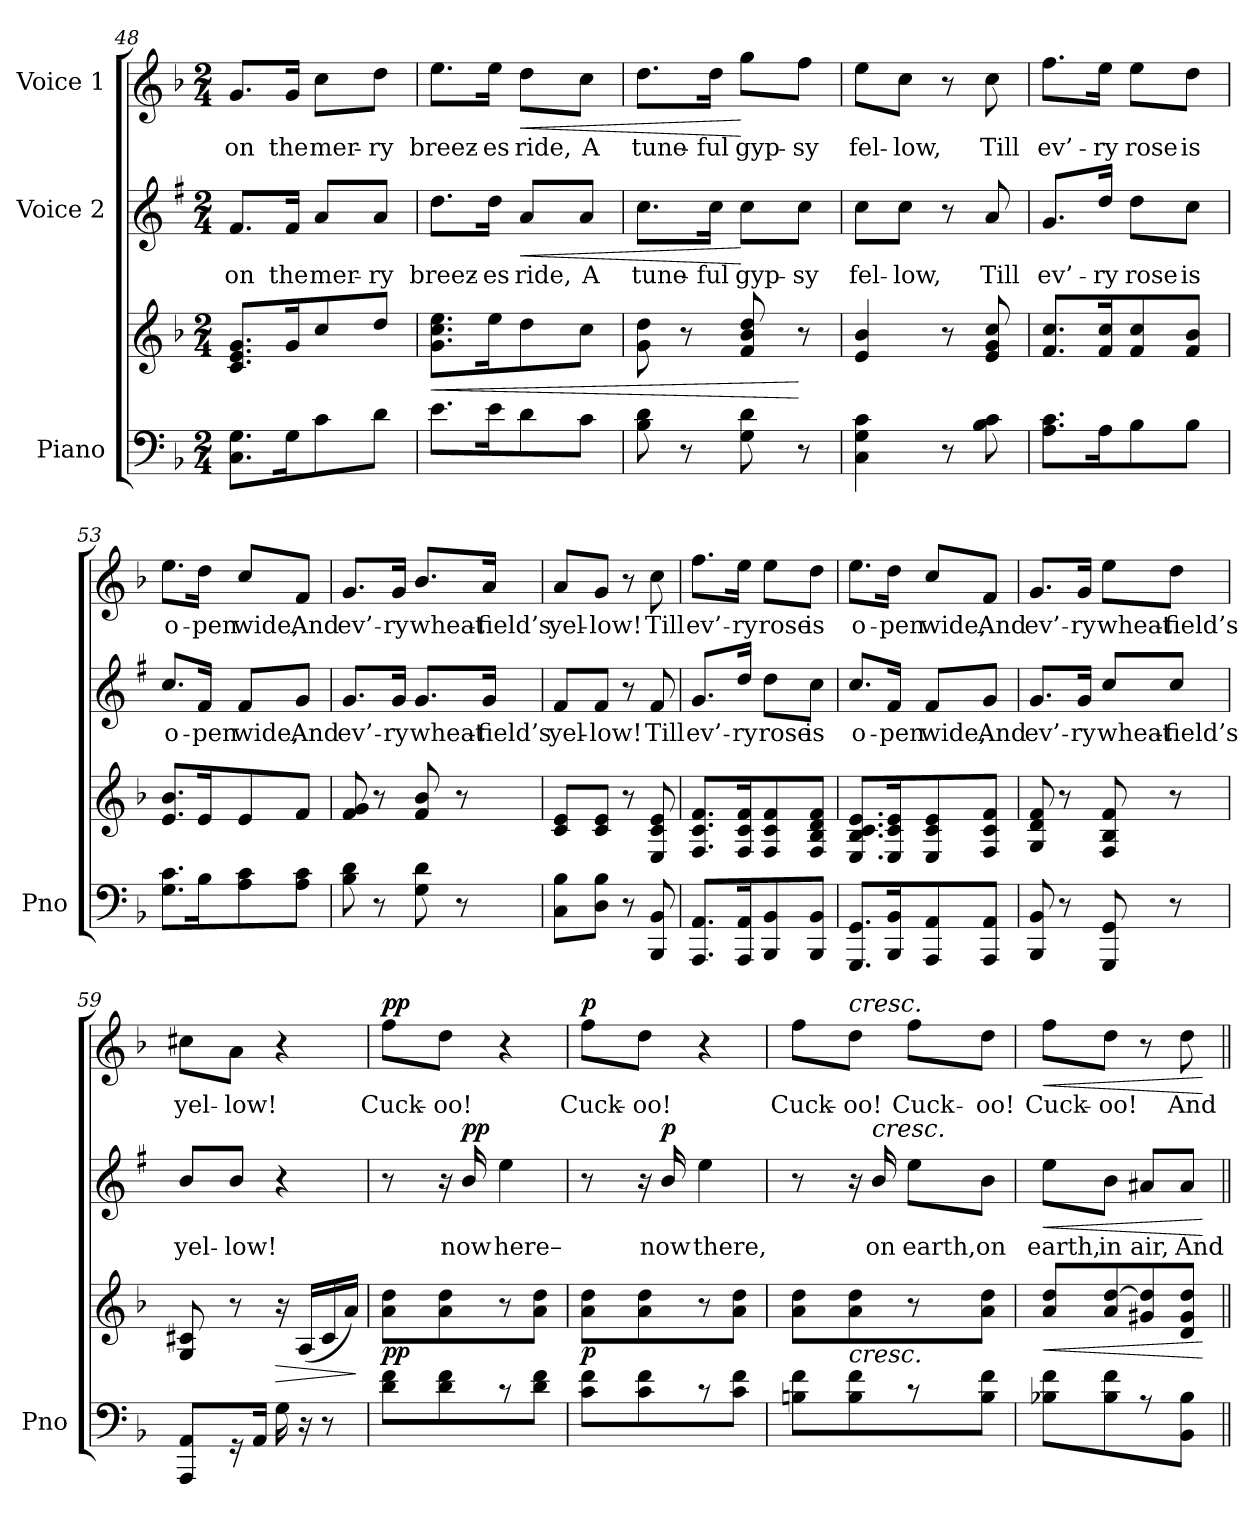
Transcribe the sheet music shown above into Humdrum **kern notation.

**kern	**kern	**dynam	**kern	**text	**dynam	**kern	**text	**dynam
*part3	*part3	*part3	*part2	*part2	*part2	*part1	*part1	*part1
*staff4	*staff3	*staff3/4	*staff2	*staff2	*staff2	*staff1	*staff1	*staff1
*I"Piano	*	*	*I"Voice 2	*	*	*I"Voice 1	*	*
*I'Pno	*	*	*	*	*	*	*	*
*clefF4	*clefG2	*	*clefG2	*	*	*clefG2	*	*
*	*	*	*ITrd1c2	*	*	*	*	*
*k[b-]	*k[b-]	*	*k[b-]	*	*	*k[b-]	*	*
*M2/4	*M2/4	*	*M2/4	*	*	*M2/4	*	*
=48	=48	=48	=48	=48	=48	=48	=48	=48
!	!	!	!	!LO:LY:b	!	!	!LO:LY:b	!
8.C\ 8.G\L	8.c/ 8.e/ 8.g/L	.	8.e/L	-on	.	8.g/L	-on	.
!	!	!	!	!LO:LY:b	!	!	!LO:LY:b	!
16G\K	16g/K	.	16e/Jk	the	.	16g/Jk	the	.
!	!	!	!	!LO:LY:b	!	!	!LO:LY:b	!
8c\	8cc/	.	8g/L	mer-	.	8cc\L	mer-	.
!	!	!	!	!LO:LY:b	!	!	!LO:LY:b	!
8d\J	8dd/J	.	8g/J	-ry	.	8dd\J	-ry	.
=49	=49	=49	=49	=49	=49	=49	=49	=49
!	!	!LO:HP:b	!	!LO:LY:b	!	!	!LO:LY:b	!
8.e\L	8.g\ 8.cc\ 8.ee\L	<	8.cc\L	breez-	.	8.ee\L	breez-	.
!	!	!	!	!LO:LY:b	!	!	!LO:LY:b	!
16e\K	16ee\K	.	16cc\Jk	-es	.	16ee\Jk	-es	.
!	!	!	!	!LO:LY:b	!LO:HP:b	!	!LO:LY:b	!LO:HP:b
8d\	8dd\	.	8g/L	ride,	<	8dd\L	ride,	<
!	!	!	!	!LO:LY:b	!	!	!LO:LY:b	!
8c\J	8cc\J	.	8g/J	A	.	8cc\J	A	.
=50	=50	=50	=50	=50	=50	=50	=50	=50
!	!	!	!	!LO:LY:b	!	!	!LO:LY:b	!
8B-\ 8d\	8g\ 8dd\	.	8.b-\L	tune-	.	8.dd\L	tune-	.
8r	8r	.	.	.	.	.	.	.
!	!	!	!	!LO:LY:b	!	!	!LO:LY:b	!
.	.	.	16b-\Jk	-ful	.	16dd\Jk	-ful	.
!	!	!	!	!LO:LY:b	!	!	!LO:LY:b	!
8G\ 8d\	8f/ 8b-/ 8dd/	.	8b-\L	gyp-	[	8gg\L	gyp-	[
!	!	!	!	!LO:LY:b	!	!	!LO:LY:b	!
8r	8r	[	8b-\J	-sy	.	8ff\J	-sy	.
!!LO:PB:g=z
=51	=51	=51	=51	=51	=51	=51	=51	=51
!	!	!	!	!LO:LY:b	!	!	!LO:LY:b	!
4C\ 4G\ 4c\	4e/ 4b-/	.	8b-\L	fel-	.	8ee\L	fel-	.
!	!	!	!	!LO:LY:b	!	!	!LO:LY:b	!
.	.	.	8b-\J	-low,	.	8cc\J	-low,	.
8r	8r	.	8r	.	.	8r	.	.
!	!	!	!	!LO:LY:b	!	!	!LO:LY:b	!
8B-\ 8c\	8e/ 8g/ 8cc/	.	8g/	Till	.	8cc\	Till	.
=52	=52	=52	=52	=52	=52	=52	=52	=52
!	!	!	!	!LO:LY:b	!	!	!LO:LY:b	!
8.A\ 8.c\L	8.f/ 8.cc/L	.	8.f/L	ev’-	.	8.ff\L	ev’-	.
!	!	!	!	!LO:LY:b	!	!	!LO:LY:b	!
16A\K	16f/ 16cc/K	.	16cc/Jk	-ry	.	16ee\Jk	-ry	.
!	!	!	!	!LO:LY:b	!	!	!LO:LY:b	!
8B-\	8f/ 8cc/	.	8cc\L	rose	.	8ee\L	rose	.
!	!	!	!	!LO:LY:b	!	!	!LO:LY:b	!
8B-\J	8f/ 8b-/J	.	8b-\J	is	.	8dd\J	is	.
=53	=53	=53	=53	=53	=53	=53	=53	=53
!	!	!	!	!LO:LY:b	!	!	!LO:LY:b	!
8.G\ 8.c\L	8.e/ 8.b-/L	.	8.b-/L	o-	.	8.ee\L	o-	.
!	!	!	!	!LO:LY:b	!	!	!LO:LY:b	!
16B-\K	16e/K	.	16e/Jk	-pen	.	16dd\Jk	-pen	.
!	!	!	!	!LO:LY:b	!	!	!LO:LY:b	!
8A\ 8c\	8e/	.	8e/L	wide,	.	8cc/L	wide,	.
!	!	!	!	!LO:LY:b	!	!	!LO:LY:b	!
8A\ 8c\J	8f/J	.	8f/J	And	.	8f/J	And	.
=54	=54	=54	=54	=54	=54	=54	=54	=54
!	!	!	!	!LO:LY:b	!	!	!LO:LY:b	!
8B-\ 8d\	8f/ 8g/	.	8.f/L	ev’-	.	8.g/L	ev’-	.
8r	8r	.	.	.	.	.	.	.
!	!	!	!	!LO:LY:b	!	!	!LO:LY:b	!
.	.	.	16f/Jk	-ry	.	16g/Jk	-ry	.
!	!	!	!	!LO:LY:b	!	!	!LO:LY:b	!
8G\ 8d\	8f/ 8b-/	.	8.f/L	wheat-	.	8.b-/L	wheat-	.
8r	8r	.	.	.	.	.	.	.
!	!	!	!	!LO:LY:b	!	!	!LO:LY:b	!
.	.	.	16f/Jk	-field’s	.	16a/Jk	-field’s	.
!!LO:LB:g=z
=55	=55	=55	=55	=55	=55	=55	=55	=55
!	!	!	!	!LO:LY:b	!	!	!LO:LY:b	!
8C\ 8B-\L	8c/ 8e/L	.	8e/L	yel-	.	8a/L	yel-	.
!	!	!	!	!LO:LY:b	!	!	!LO:LY:b	!
8D\ 8B-\J	8c/ 8e/J	.	8e/J	-low!	.	8g/J	-low!	.
8r	8r	.	8r	.	.	8r	.	.
!	!	!	!	!LO:LY:b	!	!	!LO:LY:b	!
8BBB-/ 8BB-/	8E/ 8c/ 8e/	.	8e/	Till	.	8cc\	Till	.
=56	=56	=56	=56	=56	=56	=56	=56	=56
!	!	!	!	!LO:LY:b	!	!	!LO:LY:b	!
8.AAA/ 8.AA/L	8.F/ 8.c/ 8.f/L	.	8.f/L	ev’-	.	8.ff\L	ev’-	.
!	!	!	!	!LO:LY:b	!	!	!LO:LY:b	!
16AAA/ 16AA/K	16F/ 16c/ 16f/K	.	16cc/Jk	-ry	.	16ee\Jk	-ry	.
!	!	!	!	!LO:LY:b	!	!	!LO:LY:b	!
8BBB-/ 8BB-/	8F/ 8c/ 8f/	.	8cc\L	rose	.	8ee\L	rose	.
!	!	!	!	!LO:LY:b	!	!	!LO:LY:b	!
8BBB-/ 8BB-/J	8F/ 8B-/ 8d/ 8f/J	.	8b-\J	is	.	8dd\J	is	.
=57	=57	=57	=57	=57	=57	=57	=57	=57
!	!	!	!	!LO:LY:b	!	!	!LO:LY:b	!
8.GGG/ 8.GG/L	8.E/ 8.B-/ 8.c/ 8.e/L	.	8.b-/L	o-	.	8.ee\L	o-	.
!	!	!	!	!LO:LY:b	!	!	!LO:LY:b	!
16BBB-/ 16BB-/K	16E/ 16c/ 16e/K	.	16e/Jk	-pen	.	16dd\Jk	-pen	.
!	!	!	!	!LO:LY:b	!	!	!LO:LY:b	!
8AAA/ 8AA/	8E/ 8c/ 8e/	.	8e/L	wide,	.	8cc/L	wide,	.
!	!	!	!	!LO:LY:b	!	!	!LO:LY:b	!
8AAA/ 8AA/J	8F/ 8c/ 8f/J	.	8f/J	And	.	8f/J	And	.
=58	=58	=58	=58	=58	=58	=58	=58	=58
!	!	!	!	!LO:LY:b	!	!	!LO:LY:b	!
8BBB-/ 8BB-/	8G/ 8d/ 8f/	.	8.f/L	ev’-	.	8.g/L	ev’-	.
8r	8r	.	.	.	.	.	.	.
!	!	!	!	!LO:LY:b	!	!	!LO:LY:b	!
.	.	.	16f/Jk	-ry	.	16g/Jk	-ry	.
!	!	!	!	!LO:LY:b	!	!	!LO:LY:b	!
8GGG/ 8GG/	8F/ 8B-/ 8f/	.	8b-/L	wheat-	.	8ee\L	wheat-	.
!	!	!	!	!LO:LY:b	!	!	!LO:LY:b	!
8r	8r	.	8b-/J	-field’s	.	8dd\J	-field’s	.
=59	=59	=59	=59	=59	=59	=59	=59	=59
!	!	!	!	!LO:LY:b	!	!	!LO:LY:b	!
8AAA/ 8AA/L	8G/ 8c#X/	.	8a/L	yel-	.	8cc#X\L	yel-	.
!	!	!	!	!LO:LY:b	!	!	!LO:LY:b	!
16r	8r	.	8a/J	-low!	.	8a\J	-low!	.
16AA/JJ	.	.	.	.	.	.	.	.
!	!	!LO:HP:b	!	!	!	!	!	!
16G\	16r	>	4r	.	.	4r	.	.
16r	(>16A/LL	.	.	.	.	.	.	.
8r	16c#/	.	.	.	.	.	.	.
.	16a/JJ)	.	.	.	.	.	.	.
.	.	]	.	.	.	.	.	.
!!LO:LB:g=z
=60	=60	=60	=60	=60	=60	=60	=60	=60
!	!	!LO:DY:b	!	!	!	!	!LO:LY:b	!LO:DY:a
8d\ 8f\L	8a\ 8dd\L	pp	8r	.	.	8ff\L	Cuck-	pp
!	!	!	!	!	!	!	!LO:LY:b	!
8d\ 8f\	8a\ 8dd\	.	16r	.	.	8dd\J	-oo!	.
!	!	!	!	!LO:LY:b	!LO:DY:a	!	!	!
.	.	.	16a/	now	pp	.	.	.
!	!	!	!	!LO:LY:b	!	!	!	!
8r	8r	.	4dd\	here–	.	4r	.	.
8d\ 8f\J	8a\ 8dd\J	.	.	.	.	.	.	.
=61	=61	=61	=61	=61	=61	=61	=61	=61
!	!	!LO:DY:b	!	!	!	!	!LO:LY:b	!LO:DY:a
8c\ 8f\L	8a\ 8dd\L	p	8r	.	.	8ff\L	Cuck-	p
!	!	!	!	!	!	!	!LO:LY:b	!
8c\ 8f\	8a\ 8dd\	.	16r	.	.	8dd\J	-oo!	.
!	!	!	!	!LO:LY:b	!LO:DY:a	!	!	!
.	.	.	16a/	now	p	.	.	.
!	!	!	!	!LO:LY:b	!	!	!	!
8r	8r	.	4dd\	there,	.	4r	.	.
8c\ 8f\J	8a\ 8dd\J	.	.	.	.	.	.	.
=62	=62	=62	=62	=62	=62	=62	=62	=62
!	!	!	!	!	!	!	!LO:LY:b	!
8Bn\ 8f\L	8a\ 8dd\L	.	8r	.	.	8ff\L	Cuck-	.
!	!	!	!	!	!	!LO:TX:a:i:t=cresc.	!	!
!	!LO:TX:b:i:t=cresc.	!	!	!	!	!	!	!
!	!	!	!	!	!	!	!LO:LY:b	!
8B\ 8f\	8a\ 8dd\	.	16r	.	.	8dd\J	-oo!	.
!	!	!	!LO:TX:a:i:t=cresc.	!	!	!	!	!
!	!	!	!	!LO:LY:b	!	!	!	!
.	.	.	16a/	on	.	.	.	.
!	!	!	!	!LO:LY:b	!	!	!LO:LY:b	!
8r	8r	.	8dd\L	earth,	.	8ff\L	Cuck-	.
!	!	!	!	!LO:LY:b	!	!	!LO:LY:b	!
8B\ 8f\J	8a\ 8dd\J	.	8a\J	on	.	8dd\J	-oo!	.
=63	=63	=63	=63	=63	=63	=63	=63	=63
!	!	!LO:HP:b	!	!LO:LY:b	!LO:HP:b	!	!LO:LY:b	!LO:HP:b
8B-X\ 8f\L	8a/ 8dd/L	<	8dd\L	earth,	<	8ff\L	Cuck-	<
!	!	!	!	!LO:LY:b	!	!	!LO:LY:b	!
8B-\ 8f\	8a/ [8dd/	.	8a\J	in	.	8dd\J	-oo!	.
!	!	!	!	!LO:LY:b	!	!	!	!
8r	8g#X/ 8dd/]	.	8g#X/L	air,	.	8r	.	.
!	!	!	!	!LO:LY:b	!	!	!LO:LY:b	!
8BB-\ 8B-\J	8d/ 8g#/ 8dd/J	.	8g#/J	And	.	8dd\	And	.
.	.	[	.	.	[	.	.	[
=||	=||	=||	=||	=||	=||	=||	=||	=||
*-	*-	*-	*-	*-	*-	*-	*-	*-
